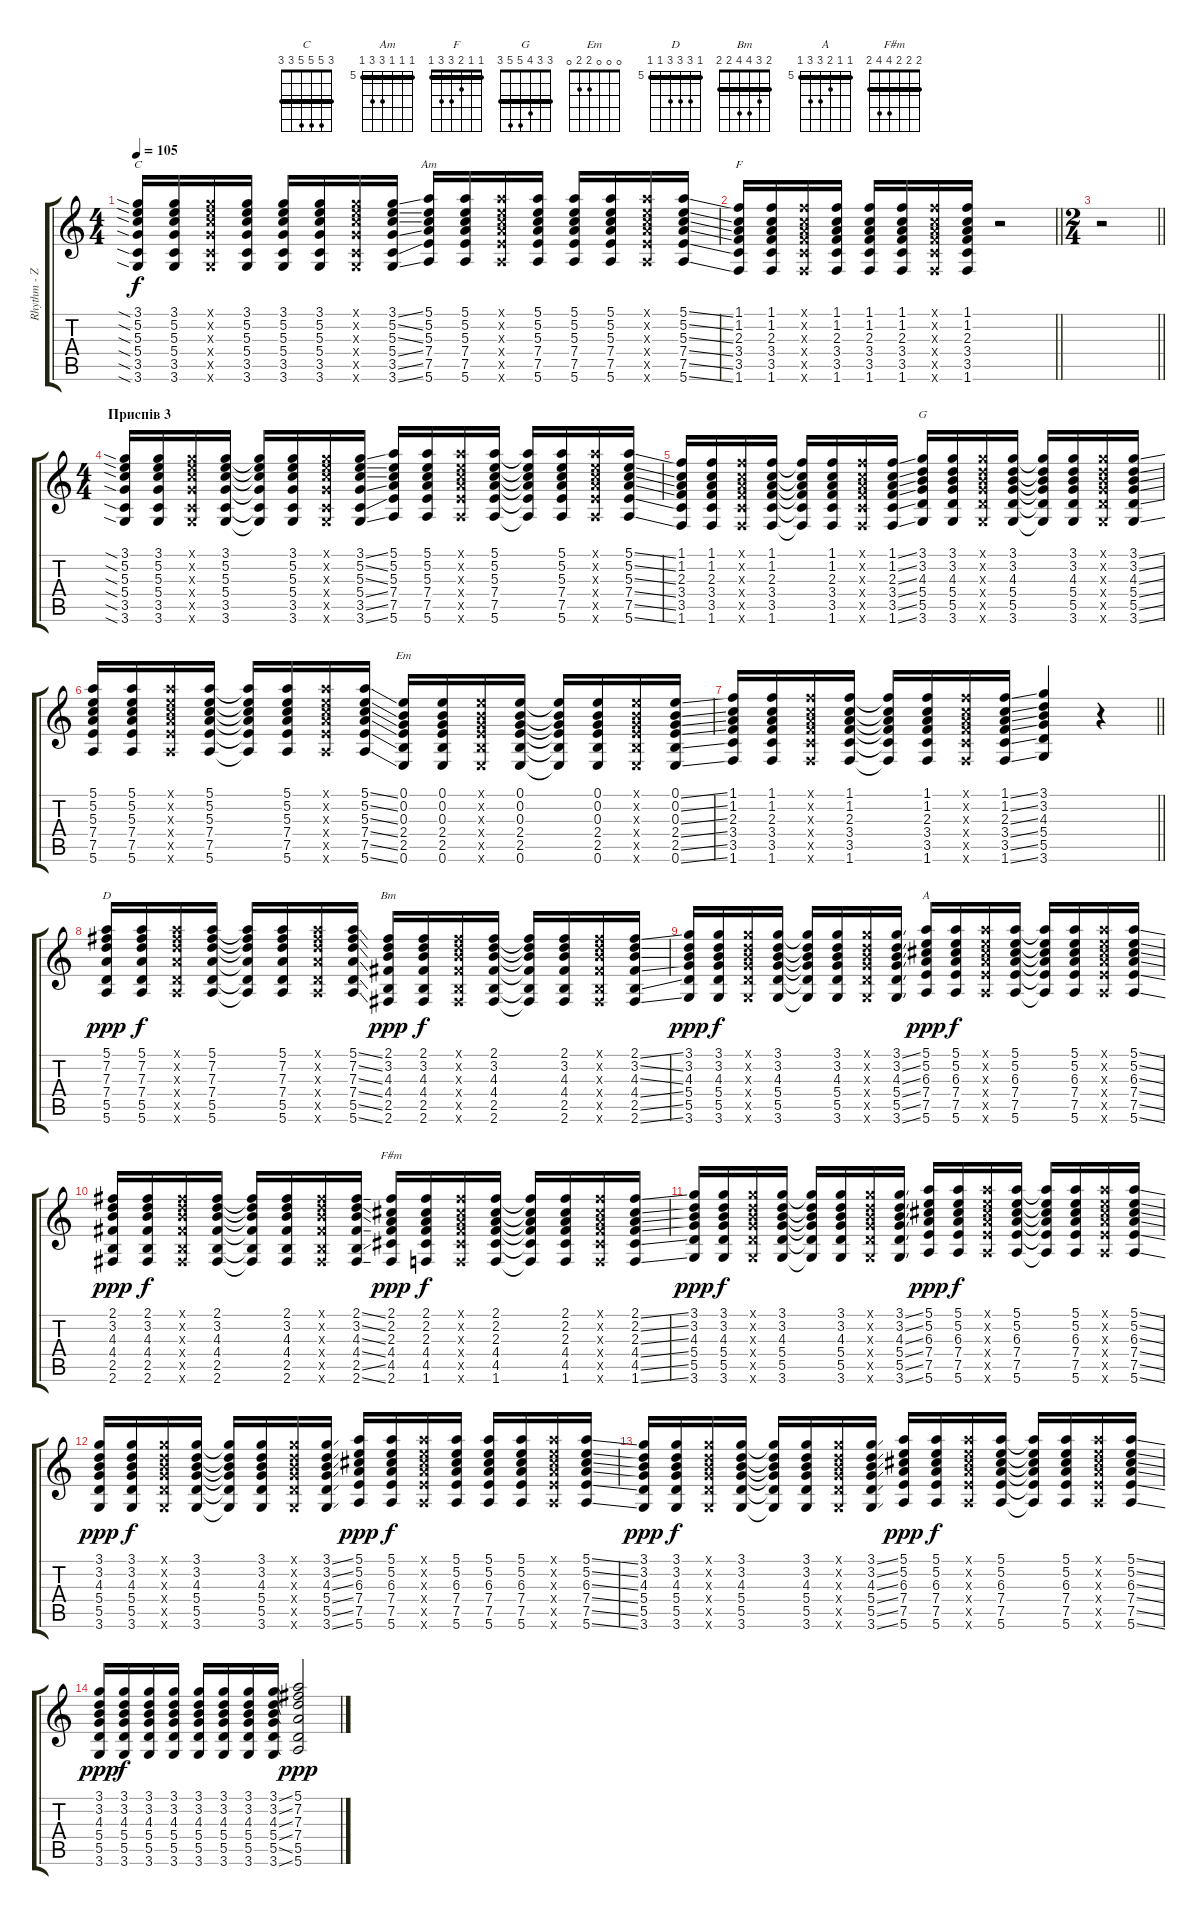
\track ("Rhythm - ZhEkA" "Rhythm - Z") {instrument acousticguitarsteel}
\staff {score tabs}
\tuning (E4 B3 G3 D3 A2 E2) {hide}
\chord ("C" 3 5 5 5 3 3) {barre 3}
\chord ("Am" 5 5 5 7 7 5) {firstfret 5 barre 5}
\chord ("F" 1 1 2 3 3 1) {barre 1}
\chord ("G" 3 3 4 5 5 3) {barre 3}
\chord ("Em" 0 0 0 2 2 0)
\chord ("D" 5 7 7 7 5 5) {firstfret 5 barre 5}
\chord ("Bm" 2 3 4 4 2 2) {barre 2}
\chord ("A" 5 5 6 7 7 5) {firstfret 5 barre 5}
\chord ("F#m" 2 2 2 4 4 2) {barre 2}
\ts (4 4)
\tempo 105
\clef g2
\ks c
(3.1{sia} 5.2{sia} 5.3{sia} 5.4{sia} 3.5{sia} 3.6{sia}).16{ch "C" dy f} (3.1 5.2 5.3 5.4 3.5 3.6).16 (3.1{x} 5.2{x} 5.3{x} 5.4{x} 3.5{x} 3.6{x}).16 (3.1 5.2 5.3 5.4 3.5 3.6).16 (3.1 5.2 5.3 5.4 3.5 3.6).16 (3.1 5.2 5.3 5.4 3.5 3.6).16 (3.1{x} 5.2{x} 5.3{x} 5.4{x} 3.5{x} 3.6{x}).16 (3.1{ss} 5.2{ss} 5.3{ss} 5.4{ss} 3.5{ss} 3.6{ss}).16 (5.1 5.2 5.3 7.4 7.5 5.6).16{ch "Am"} (5.1 5.2 5.3 7.4 7.5 5.6).16 (5.1{x} 5.2{x} 5.3{x} 7.4{x} 7.5{x} 5.6{x}).16 (5.1 5.2 5.3 7.4 7.5 5.6).16 (5.1 5.2 5.3 7.4 7.5 5.6).16 (5.1 5.2 5.3 7.4 7.5 5.6).16 (5.1{x} 5.2{x} 5.3{x} 7.4{x} 7.5{x} 5.6{x}).16 (5.1{ss} 5.2{ss} 5.3{ss} 7.4{ss} 7.5{ss} 5.6{ss}).16 |
\barLineRight lightlight
(1.1 1.2 2.3 3.4 3.5 1.6).16{ch "F"} (1.1 1.2 2.3 3.4 3.5 1.6).16 (1.1{x} 1.2{x} 2.3{x} 3.4{x} 3.5{x} 1.6{x}).16 (1.1 1.2 2.3 3.4 3.5 1.6).16 (1.1 1.2 2.3 3.4 3.5 1.6).16 (1.1 1.2 2.3 3.4 3.5 1.6).16 (1.1{x} 1.2{x} 2.3{x} 3.4{x} 3.5{x} 1.6{x}).16 (1.1 1.2 2.3 3.4 3.5 1.6).16 r.2 |
\ts (2 4)
\barLineRight lightlight
r.2 |
\ts (4 4)
\section ("" "Приспів 3")
(3.1{sia} 5.2{sia} 5.3{sia} 5.4{sia} 3.5{sia} 3.6{sia}).16 (3.1 5.2 5.3 5.4 3.5 3.6).16 (3.1{x} 5.2{x} 5.3{x} 5.4{x} 3.5{x} 3.6{x}).16 (3.1 5.2 5.3 5.4 3.5 3.6).16 (3.1{t} 5.2{t} 5.3{t} 5.4{t} 3.5{t} 3.6{t}).16 (3.1 5.2 5.3 5.4 3.5 3.6).16 (3.1{x} 5.2{x} 5.3{x} 5.4{x} 3.5{x} 3.6{x}).16 (3.1{ss} 5.2{ss} 5.3{ss} 5.4{ss} 3.5{ss} 3.6{ss}).16 (5.1 5.2 5.3 7.4 7.5 5.6).16 (5.1 5.2 5.3 7.4 7.5 5.6).16 (5.1{x} 5.2{x} 5.3{x} 7.4{x} 7.5{x} 5.6{x}).16 (5.1 5.2 5.3 7.4 7.5 5.6).16 (5.1{t} 5.2{t} 5.3{t} 7.4{t} 7.5{t} 5.6{t}).16 (5.1 5.2 5.3 7.4 7.5 5.6).16 (5.1{x} 5.2{x} 5.3{x} 7.4{x} 7.5{x} 5.6{x}).16 (5.1{ss} 5.2{ss} 5.3{ss} 7.4{ss} 7.5{ss} 5.6{ss}).16 |
(1.1 1.2 2.3 3.4 3.5 1.6).16 (1.1 1.2 2.3 3.4 3.5 1.6).16 (1.1{x} 1.2{x} 2.3{x} 3.4{x} 3.5{x} 1.6{x}).16 (1.1 1.2 2.3 3.4 3.5 1.6).16 (1.1{t} 1.2{t} 2.3{t} 3.4{t} 3.5{t} 1.6{t}).16 (1.1 1.2 2.3 3.4 3.5 1.6).16 (1.1{x} 1.2{x} 2.3{x} 3.4{x} 3.5{x} 1.6{x}).16 (1.1{ss} 1.2{ss} 2.3{ss} 3.4{ss} 3.5{ss} 1.6{ss}).16 (3.1 3.2 4.3 5.4 5.5 3.6).16{ch "G"} (3.1 3.2 4.3 5.4 5.5 3.6).16 (3.1{x} 3.2{x} 4.3{x} 5.4{x} 5.5{x} 3.6{x}).16 (3.1 3.2 4.3 5.4 5.5 3.6).16 (3.1{t} 3.2{t} 4.3{t} 5.4{t} 5.5{t} 3.6{t}).16 (3.1 3.2 4.3 5.4 5.5 3.6).16 (3.1{x} 3.2{x} 4.3{x} 5.4{x} 5.5{x} 3.6{x}).16 (3.1{ss} 3.2{ss} 4.3{ss} 5.4{ss} 5.5{ss} 3.6{ss}).16 |
(5.1 5.2 5.3 7.4 7.5 5.6).16 (5.1 5.2 5.3 7.4 7.5 5.6).16 (5.1{x} 5.2{x} 5.3{x} 7.4{x} 7.5{x} 5.6{x}).16 (5.1 5.2 5.3 7.4 7.5 5.6).16 (5.1{t} 5.2{t} 5.3{t} 7.4{t} 7.5{t} 5.6{t}).16 (5.1 5.2 5.3 7.4 7.5 5.6).16 (5.1{x} 5.2{x} 5.3{x} 7.4{x} 7.5{x} 5.6{x}).16 (5.1{ss} 5.2{ss} 5.3{ss} 7.4{ss} 7.5{ss} 5.6{ss}).16 (0.1 0.2 0.3 2.4 2.5 0.6).16{ch "Em"} (0.1 0.2 0.3 2.4 2.5 0.6).16 (0.1{x} 0.2{x} 0.3{x} 2.4{x} 2.5{x} 0.6{x}).16 (0.1 0.2 0.3 2.4 2.5 0.6).16 (0.1{t} 0.2{t} 0.3{t} 2.4{t} 2.5{t} 0.6{t}).16 (0.1 0.2 0.3 2.4 2.5 0.6).16 (0.1{x} 0.2{x} 0.3{x} 2.4{x} 2.5{x} 0.6{x}).16 (0.1{ss} 0.2{ss} 0.3{ss} 2.4{ss} 2.5{ss} 0.6{ss}).16 |
\barLineRight lightlight
(1.1 1.2 2.3 3.4 3.5 1.6).16 (1.1 1.2 2.3 3.4 3.5 1.6).16 (1.1{x} 1.2{x} 2.3{x} 3.4{x} 3.5{x} 1.6{x}).16 (1.1 1.2 2.3 3.4 3.5 1.6).16 (1.1{t} 1.2{t} 2.3{t} 3.4{t} 3.5{t} 1.6{t}).16 (1.1 1.2 2.3 3.4 3.5 1.6).16 (1.1{x} 1.2{x} 2.3{x} 3.4{x} 3.5{x} 1.6{x}).16 (1.1{ss} 1.2{ss} 2.3{ss} 3.4{ss} 3.5{ss} 1.6{ss}).16 (3.1 3.2 4.3 5.4 5.5 3.6).4 r.4 |
(5.1 7.2 7.3 7.4 5.5 5.6).16{ch "D" dy ppp} (5.1 7.2 7.3 7.4 5.5 5.6).16{dy f} (5.1{x} 7.2{x} 7.3{x} 7.4{x} 5.5{x} 5.6{x}).16 (5.1 7.2 7.3 7.4 5.5 5.6).16 (5.1{t} 7.2{t} 7.3{t} 7.4{t} 5.5{t} 5.6{t}).16 (5.1 7.2 7.3 7.4 5.5 5.6).16 (5.1{x} 7.2{x} 7.3{x} 7.4{x} 5.5{x} 5.6{x}).16 (5.1{ss} 7.2{ss} 7.3{ss} 7.4{ss} 5.5{ss} 5.6{ss}).16 (2.1 3.2 4.3 4.4 2.5 2.6).16{ch "Bm" dy ppp} (2.1 3.2 4.3 4.4 2.5 2.6).16{dy f} (2.1{x} 3.2{x} 4.3{x} 4.4{x} 2.5{x} 2.6{x}).16 (2.1 3.2 4.3 4.4 2.5 2.6).16 (2.1{t} 3.2{t} 4.3{t} 4.4{t} 2.5{t} 2.6{t}).16 (2.1 3.2 4.3 4.4 2.5 2.6).16 (2.1{x} 3.2{x} 4.3{x} 4.4{x} 2.5{x} 2.6{x}).16 (2.1{ss} 3.2{ss} 4.3{ss} 4.4{ss} 2.5{ss} 2.6{ss}).16 |
(3.1 3.2 4.3 5.4 5.5 3.6).16{dy ppp} (3.1 3.2 4.3 5.4 5.5 3.6).16{dy f} (3.1{x} 3.2{x} 4.3{x} 5.4{x} 5.5{x} 3.6{x}).16 (3.1 3.2 4.3 5.4 5.5 3.6).16 (3.1{t} 3.2{t} 4.3{t} 5.4{t} 5.5{t} 3.6{t}).16 (3.1 3.2 4.3 5.4 5.5 3.6).16 (3.1{x} 3.2{x} 4.3{x} 5.4{x} 5.5{x} 3.6{x}).16 (3.1{ss} 3.2{ss} 4.3{ss} 5.4{ss} 5.5{ss} 3.6{ss}).16 (5.1 5.2 6.3 7.4 7.5 5.6).16{ch "A" dy ppp} (5.1 5.2 6.3 7.4 7.5 5.6).16{dy f} (5.1{x} 5.2{x} 6.3{x} 7.4{x} 7.5{x} 5.6{x}).16 (5.1 5.2 6.3 7.4 7.5 5.6).16 (5.1{t} 5.2{t} 6.3{t} 7.4{t} 7.5{t} 5.6{t}).16 (5.1 5.2 6.3 7.4 7.5 5.6).16 (5.1{x} 5.2{x} 6.3{x} 7.4{x} 7.5{x} 5.6{x}).16 (5.1{ss} 5.2{ss} 6.3{ss} 7.4{ss} 7.5{ss} 5.6{ss}).16 |
(2.1 3.2 4.3 4.4 2.5 2.6).16{dy ppp} (2.1 3.2 4.3 4.4 2.5 2.6).16{dy f} (2.1{x} 3.2{x} 4.3{x} 4.4{x} 2.5{x} 2.6{x}).16 (2.1 3.2 4.3 4.4 2.5 2.6).16 (2.1{t} 3.2{t} 4.3{t} 4.4{t} 2.5{t} 2.6{t}).16 (2.1 3.2 4.3 4.4 2.5 2.6).16 (2.1{x} 3.2{x} 4.3{x} 4.4{x} 2.5{x} 2.6{x}).16 (2.1{ss} 3.2{ss} 4.3{ss} 4.4{ss} 2.5{ss} 2.6{ss}).16 (2.1 2.2 2.3 4.4 4.5 2.6).16{ch "F#m" dy ppp} (2.1 2.2 2.3 4.4 4.5 1.6).16{dy f} (2.1{x} 2.2{x} 2.3{x} 4.4{x} 4.5{x} 1.6{x}).16 (2.1 2.2 2.3 4.4 4.5 1.6).16 (2.1{t} 2.2{t} 2.3{t} 4.4{t} 4.5{t} 1.6{t}).16 (2.1 2.2 2.3 4.4 4.5 1.6).16 (2.1{x} 2.2{x} 2.3{x} 4.4{x} 4.5{x} 1.6{x}).16 (2.1{ss} 2.2{ss} 2.3{ss} 4.4{ss} 4.5{ss} 1.6{ss}).16 |
(3.1 3.2 4.3 5.4 5.5 3.6).16{dy ppp} (3.1 3.2 4.3 5.4 5.5 3.6).16{dy f} (3.1{x} 3.2{x} 4.3{x} 5.4{x} 5.5{x} 3.6{x}).16 (3.1 3.2 4.3 5.4 5.5 3.6).16 (3.1{t} 3.2{t} 4.3{t} 5.4{t} 5.5{t} 3.6{t}).16 (3.1 3.2 4.3 5.4 5.5 3.6).16 (3.1{x} 3.2{x} 4.3{x} 5.4{x} 5.5{x} 3.6{x}).16 (3.1{ss} 3.2{ss} 4.3{ss} 5.4{ss} 5.5{ss} 3.6{ss}).16 (5.1 5.2 6.3 7.4 7.5 5.6).16{dy ppp} (5.1 5.2 6.3 7.4 7.5 5.6).16{dy f} (5.1{x} 5.2{x} 6.3{x} 7.4{x} 7.5{x} 5.6{x}).16 (5.1 5.2 6.3 7.4 7.5 5.6).16 (5.1{t} 5.2{t} 6.3{t} 7.4{t} 7.5{t} 5.6{t}).16 (5.1 5.2 6.3 7.4 7.5 5.6).16 (5.1{x} 5.2{x} 6.3{x} 7.4{x} 7.5{x} 5.6{x}).16 (5.1{ss} 5.2{ss} 6.3{ss} 7.4{ss} 7.5{ss} 5.6{ss}).16 |
(3.1 3.2 4.3 5.4 5.5 3.6).16{dy ppp} (3.1 3.2 4.3 5.4 5.5 3.6).16{dy f} (3.1{x} 3.2{x} 4.3{x} 5.4{x} 5.5{x} 3.6{x}).16 (3.1 3.2 4.3 5.4 5.5 3.6).16 (3.1{t} 3.2{t} 4.3{t} 5.4{t} 5.5{t} 3.6{t}).16 (3.1 3.2 4.3 5.4 5.5 3.6).16 (3.1{x} 3.2{x} 4.3{x} 5.4{x} 5.5{x} 3.6{x}).16 (3.1{ss} 3.2{ss} 4.3{ss} 5.4{ss} 5.5{ss} 3.6{ss}).16 (5.1 5.2 6.3 7.4 7.5 5.6).16{dy ppp} (5.1 5.2 6.3 7.4 7.5 5.6).16{dy f} (5.1{x} 5.2{x} 6.3{x} 7.4{x} 7.5{x} 5.6{x}).16 (5.1 5.2 6.3 7.4 7.5 5.6).16 (5.1 5.2 6.3 7.4 7.5 5.6).16 (5.1 5.2 6.3 7.4 7.5 5.6).16 (5.1{x} 5.2{x} 6.3{x} 7.4{x} 7.5{x} 5.6{x}).16 (5.1{ss} 5.2{ss} 6.3{ss} 7.4{ss} 7.5{ss} 5.6{ss}).16 |
(3.1 3.2 4.3 5.4 5.5 3.6).16{dy ppp} (3.1 3.2 4.3 5.4 5.5 3.6).16{dy f} (3.1{x} 3.2{x} 4.3{x} 5.4{x} 5.5{x} 3.6{x}).16 (3.1 3.2 4.3 5.4 5.5 3.6).16 (3.1{t} 3.2{t} 4.3{t} 5.4{t} 5.5{t} 3.6{t}).16 (3.1 3.2 4.3 5.4 5.5 3.6).16 (3.1{x} 3.2{x} 4.3{x} 5.4{x} 5.5{x} 3.6{x}).16 (3.1{ss} 3.2{ss} 4.3{ss} 5.4{ss} 5.5{ss} 3.6{ss}).16 (5.1 5.2 6.3 7.4 7.5 5.6).16{dy ppp} (5.1 5.2 6.3 7.4 7.5 5.6).16{dy f} (5.1{x} 5.2{x} 6.3{x} 7.4{x} 7.5{x} 5.6{x}).16 (5.1 5.2 6.3 7.4 7.5 5.6).16 (5.1{t} 5.2{t} 6.3{t} 7.4{t} 7.5{t} 5.6{t}).16 (5.1 5.2 6.3 7.4 7.5 5.6).16 (5.1{x} 5.2{x} 6.3{x} 7.4{x} 7.5{x} 5.6{x}).16 (5.1{ss} 5.2{ss} 6.3{ss} 7.4{ss} 7.5{ss} 5.6{ss}).16 |
(3.1 3.2 4.3 5.4 5.5 3.6).16{dy ppp} (3.1 3.2 4.3 5.4 5.5 3.6).16{dy f} (3.1 3.2 4.3 5.4 5.5 3.6).16 (3.1 3.2 4.3 5.4 5.5 3.6).16 (3.1 3.2 4.3 5.4 5.5 3.6).16 (3.1 3.2 4.3 5.4 5.5 3.6).16 (3.1 3.2 4.3 5.4 5.5 3.6).16 (3.1{ss} 3.2{ss} 4.3{ss} 5.4{ss} 5.5{ss} 3.6{ss}).16 (5.1 7.2 7.3 7.4 5.5 5.6).2{dy ppp}
